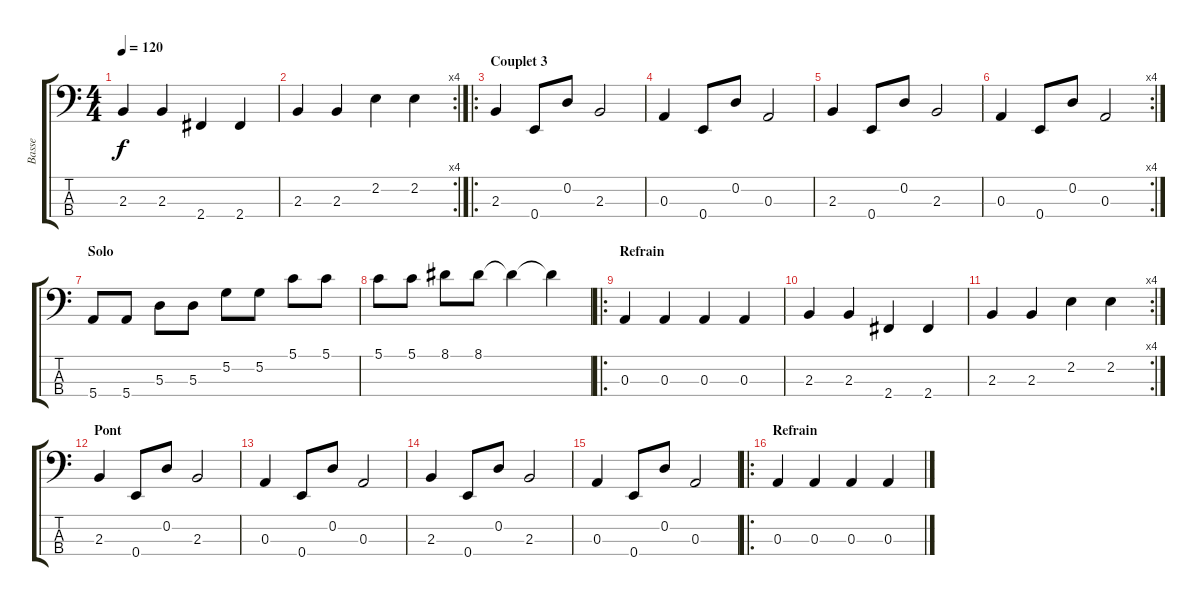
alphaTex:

\track ("Basse" "Basse") {instrument electricbassfinger}
\staff {score tabs}
\tuning (G2 D2 A1 E1) {hide}
\ts (4 4)
\tempo 120
\clef f4
\ks c
2.3.4{dy f} 2.3.4 2.4.4 2.4.4 |
\rc 4
2.3.4 2.3.4 2.2.4 2.2.4 |
\ro
\section ("" "Couplet 3")
2.3.4 0.4.8 0.2.8 2.3.2 |
0.3.4 0.4.8 0.2.8 0.3.2 |
2.3.4 0.4.8 0.2.8 2.3.2 |
\rc 4
0.3.4 0.4.8 0.2.8 0.3.2 |
\section ("" "Solo")
5.4.8 5.4.8 5.3.8 5.3.8 5.2.8 5.2.8 5.1.8 5.1.8 |
5.1.8 5.1.8 8.1.8 8.1.8 8.1{t}.4 8.1{t}.4 |
\ro
\section ("" "Refrain")
0.3.4 0.3.4 0.3.4 0.3.4 |
2.3.4 2.3.4 2.4.4 2.4.4 |
\rc 4
2.3.4 2.3.4 2.2.4 2.2.4 |
\section ("" "Pont")
2.3.4 0.4.8 0.2.8 2.3.2 |
0.3.4 0.4.8 0.2.8 0.3.2 |
2.3.4 0.4.8 0.2.8 2.3.2 |
0.3.4 0.4.8 0.2.8 0.3.2 |
\ro
\section ("" "Refrain")
0.3.4 0.3.4 0.3.4 0.3.4
